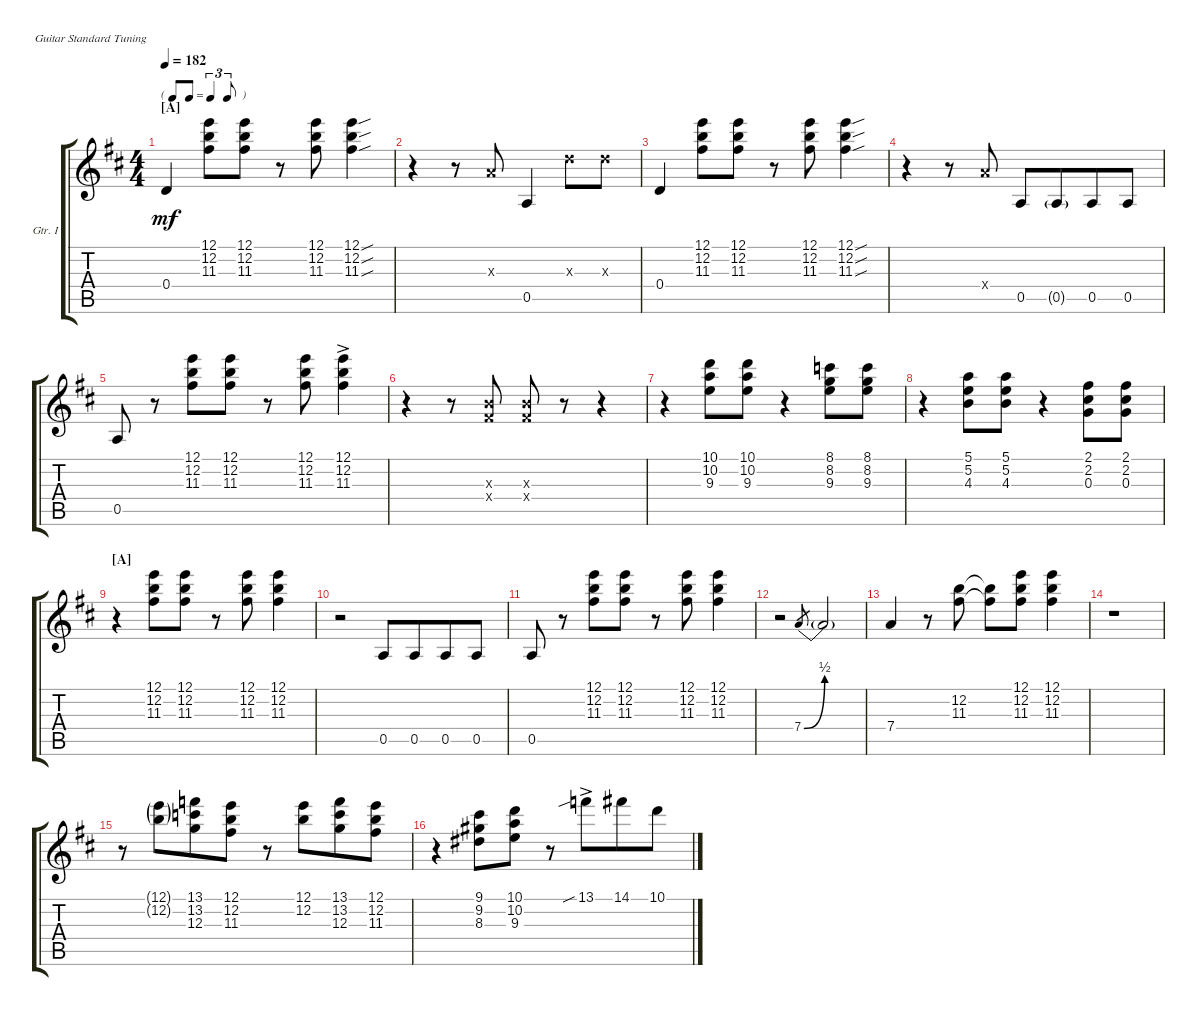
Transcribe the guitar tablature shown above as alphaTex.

\defaultSystemsLayout 4
\bracketExtendMode groupsimilarinstruments
\firstSystemTrackNameOrientation horizontal
\otherSystemsTrackNameOrientation horizontal
\track ("Guitar I" "Gtr. I") {multiBarRest instrument acousticguitarsteel}
\staff {score tabs}
\tuning (E4 B3 G3 D3 A2 E2)
\ts (4 4)
\tf triplet8th
\section ("A" "")
\tempo 182
\clef g2
\ks d
0.4.4{dy mf} (11.3 12.2 12.1).8 (11.3 12.2 12.1).8 r.8 (11.3 12.2 12.1).8 (11.3{sou} 12.2{sou} 12.1{sou}).4 |
r.4 r.8 2.3{x}.8 0.5.4 7.3{x}.8 7.3{x}.8 |
0.4.4 (11.3 12.2 12.1).8 (11.3 12.2 12.1).8 r.8 (11.3 12.2 12.1).8 (11.3{sou} 12.2{sou} 12.1{sou}).4 |
r.4 r.8 7.4{x}.8 0.5.8 0.5{g}.8{beam merge} 0.5.8 0.5.8 |
0.5.8 r.8 (11.3 12.2 12.1).8 (11.3 12.2 12.1).8 r.8 (11.3 12.2 12.1).8 (11.3{ac} 12.2{ac} 12.1{ac}).4 |
r.4 r.8 (4.3{x} 4.4{x}).8 (4.3{x} 4.4{x}).8 r.8 r.4 |
r.4 (10.1 10.2 9.3).8 (10.1 10.2 9.3).8 r.4 (8.1 8.2 9.3).8 (8.1 8.2 9.3).8 |
r.4 (4.3 5.2 5.1).8 (4.3 5.2 5.1).8 r.4 (0.3 2.2 2.1).8 (0.3 2.2 2.1).8 |
\section ("A" "")
r.4 (12.1 12.2 11.3).8 (12.1 12.2 11.3).8 r.8 (12.1 12.2 11.3).8 (12.1 12.2 11.3).4 |
r.2 0.5.8 0.5.8{beam merge} 0.5.8 0.5.8 |
0.5.8 r.8 (11.3 12.2 12.1).8 (11.3 12.2 12.1).8 r.8 (11.3 12.2 12.1).8 (11.3 12.2 12.1).4 |
r.2 7.4{be (bend 25.8 0 60 2)}.8{gr} 7.4{be (hold 0 0 60 0) t}.2 |
7.4.4 r.8 (12.2 11.3).8 (11.3{t} 12.2{t}).8 (12.2 12.1 11.3).8 (12.2 12.1 11.3).4 |
r.1 |
r.8 (12.1{g} 12.2{g}).8{beam merge} (13.1 13.2 12.3).8 (12.1 12.2 11.3).8 r.8 (12.1 12.2).8{beam merge} (13.2 13.1 12.3).8 (11.3 12.2 12.1).8 |
r.4 (9.1 9.2 8.3).8 (9.3 10.2 10.1).8 r.8 13.1{sib ac}.8{beam merge} 14.1.8 10.1.8
